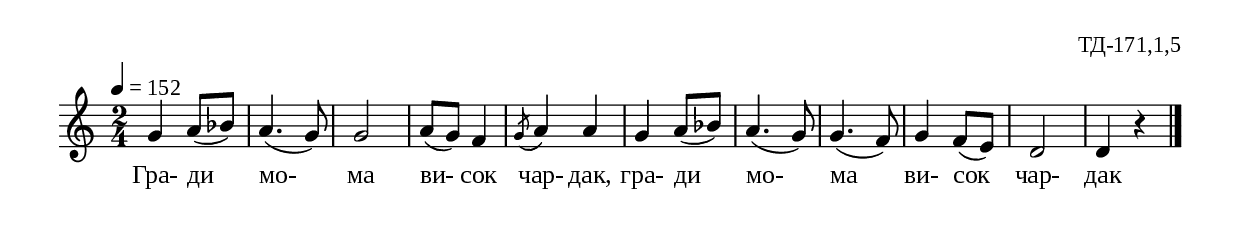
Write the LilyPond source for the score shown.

%{
TD_171_1_05
%}

\include "td-preamble.ly"

\score {
\relative c'' {
 \tempo 4 = 152
  \time 2/4
g4 a8( bes) a4.( g8) g2 a8( g) f4 \acciaccatura g8 a4 a g a8( bes) 
a4.( g8) g4.( f8) g4  f8( e) d2 d4 r4
 \bar "|." 
}
\addlyrics { Гра- ди мо- ма ви- сок чар- дак,  гра- ди мо- ма ви- сок чар- дак }
%
\layout {
  indent = #0
  line-width = 190\mm
  ragged-right=##f
}
%
\midi { 
	\context {
		\Score
		tempoWholesPerMinute = #(ly:make-moment 152 4)
		}
	}
}

\header{
  opus = "ТД-171,1,5"
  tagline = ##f
}


